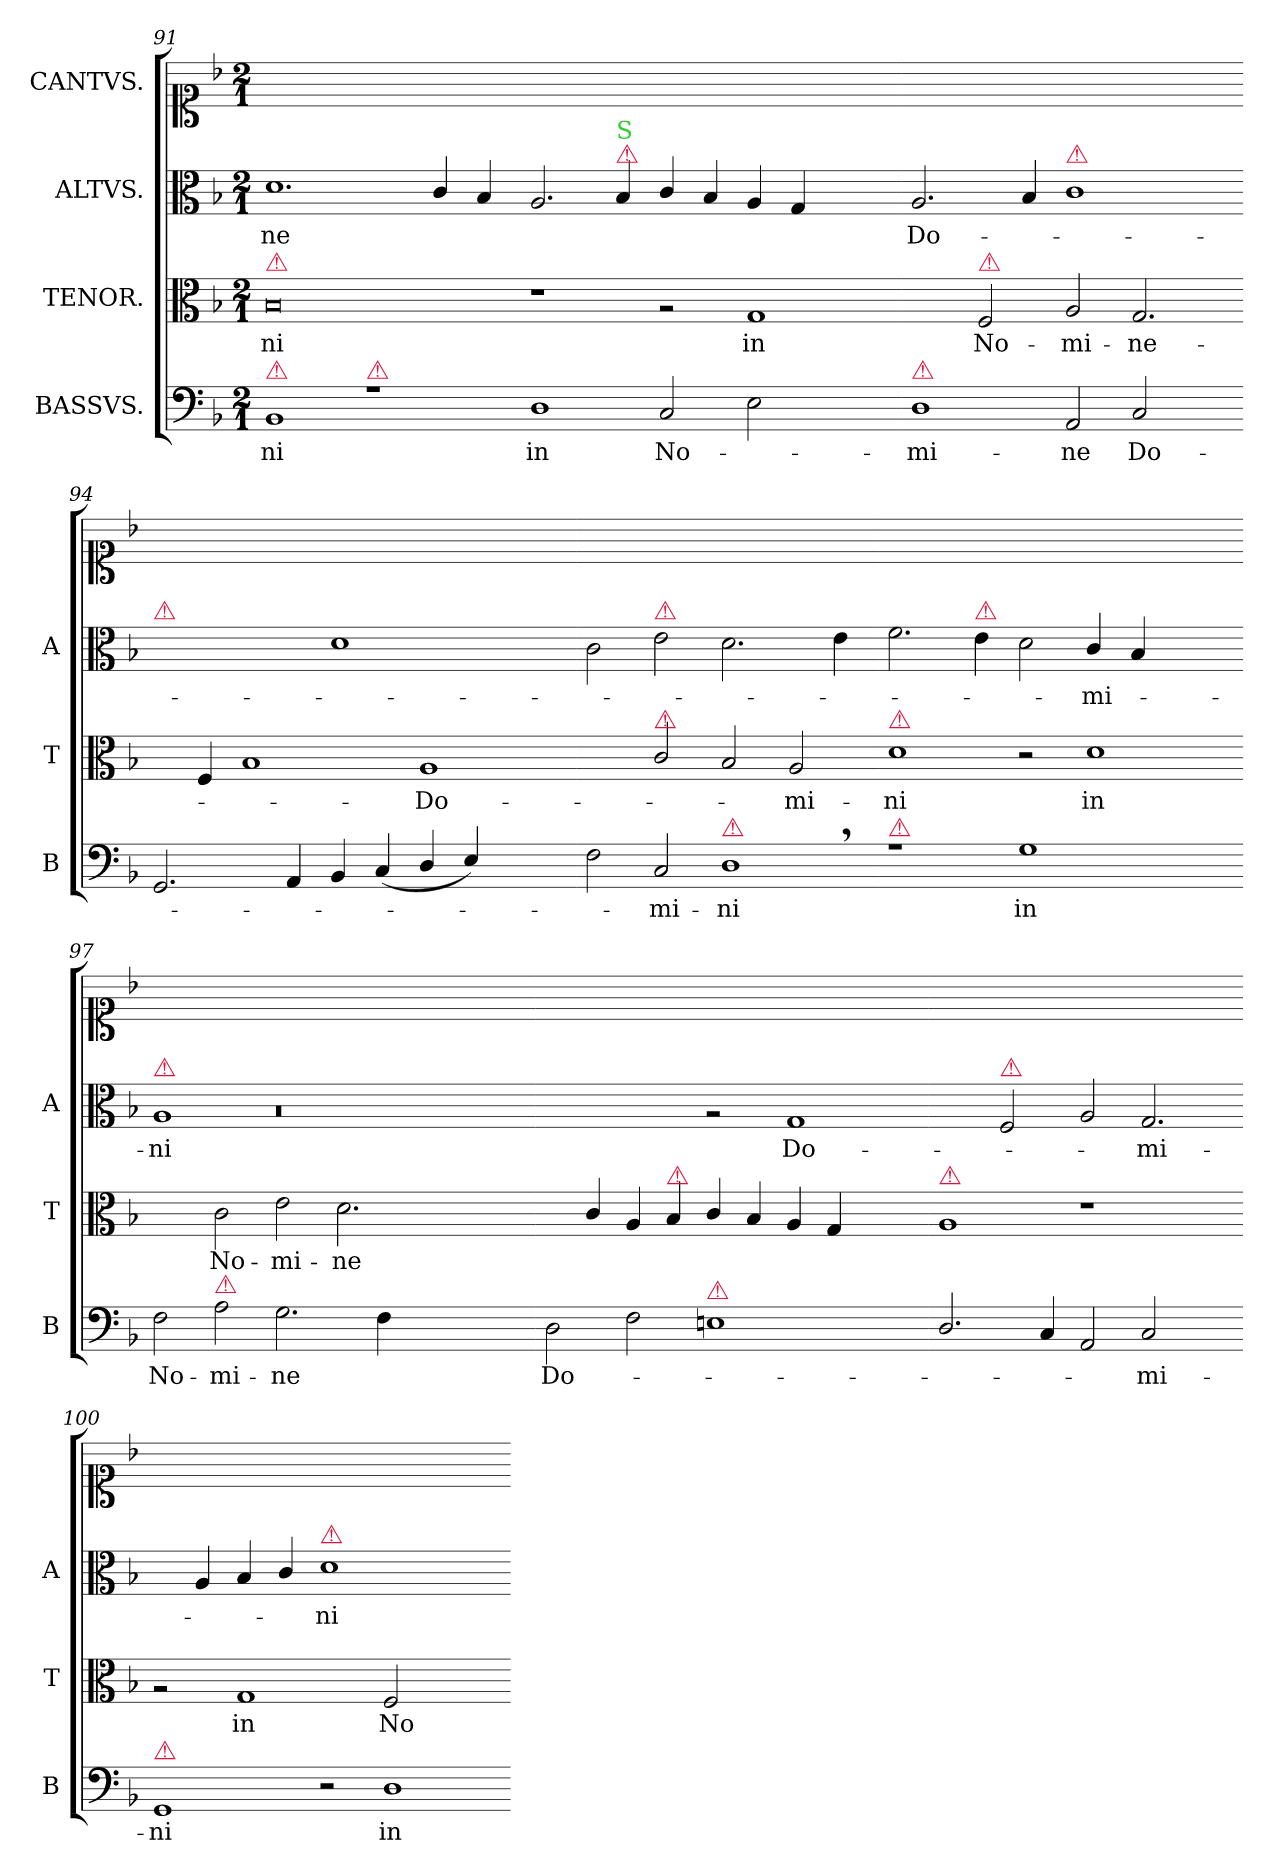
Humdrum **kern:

**kern	**text	**kern	**text	**kern	**text	**kern
*part4	*part4	*part3	*part3	*part2	*part2	*part1
*staff4	*staff4	*staff3	*staff3	*staff2	*staff2	*staff1
*I"BASSVS.	*	*I"TENOR.	*	*I"ALTVS.	*	*I"CANTVS.
*I'B	*	*I'T	*	*I'A	*	*
*clefF4	*	*clefC3	*	*clefC3	*	*clefC1
*k[b-]	*	*k[b-]	*	*k[b-]	*	*k[b-]
*F:	*	*F:	*	*F:	*	*F:
*M2/1	*	*M2/1	*	*M2/1	*	*M2/1
=91	=91	=91	=91	=91	=91	=91
!	!	!LO:TX:a:color=crimson:t=⚠	!	!	!	!
!LO:TX:a:color=crimson:t=⚠	!	!	!	!	!	!
1BB-	-ni	0B-	-ni	1.d	-ne	0ryy
!LO:TX:a:color=crimson:t=⚠	!	!	!	!	!	!
1rA	.	.	.	.	.	.
.	.	.	.	4c/	.	.
.	.	.	.	4B-/	.	.
=92-	=92-	=92-	=92-	=92-	=92-	=92-
1D	in	1r	.	2.A/	.	0ryy
!	!	!	!	!LO:TX:a:color=crimson:t=⚠	!	!
!	!	!	!	!LO:TX:a:color=limegreen:t=S	!	!
.	.	.	.	4B-/	.	.
2C/	No-	2rA	.	4c/	.	.
.	.	.	.	4B-/	.	.
2E\	.	1G/	in	4A/	.	.
.	.	.	.	4G/	.	.
2ryy	.	.	.	2ryy	.	2ryy
=93-	=93-	=93-	=93-	=93-	=93-	=93-
!LO:TX:a:color=crimson:t=⚠	!	!	!	!	!	!
1D	-mi-	2ryy	.	2.A/	Do-	0ryy
!	!	!LO:TX:a:color=crimson:t=⚠	!	!	!	!
.	.	2F/	No-	.	.	.
.	.	.	.	4B-/	.	.
!	!	!	!	!LO:TX:a:color=crimson:t=⚠	!	!
2AA/	-ne	2A/	-mi-	1c	.	.
2C/	Do-	2.G/	-ne-	.	.	.
4ryy	.	.	.	4ryy	.	4ryy
=94-	=94-	=94-	=94-	=94-	=94-	=94-
!	!	!	!	!LO:TX:a:color=crimson:t=⚠	!	!
2.GG/	.	4ryy	.	1ryy	.	0ryy
.	.	4F/	.	.	.	.
.	.	1B-	.	.	.	.
4AA/	.	.	.	.	.	.
4BB-/	.	.	.	1d	.	.
(4C/	.	.	.	.	.	.
4D/	.	1A/	-Do-	.	.	.
4E/)	.	.	.	.	.	.
2ryy	.	.	.	2ryy	.	2ryy
=95-	=95-	=95-	=95-	=95-	=95-	=95-
2F\	.	2ryy	.	2c\	.	0ryy
!	!	!	!	!LO:TX:a:color=crimson:t=⚠	!	!
!	!	!LO:TX:a:color=crimson:t=⚠	!	!	!	!
2C/	-mi-	2c/	.	2e\	.	.
!LO:TX:a:color=crimson:t=⚠	!	!	!	!	!	!
1D,	-ni	2B-/	.	2.d\	.	.
.	.	2A/	-mi-	.	.	.
.	.	.	.	4e\	.	.
=96-	=96-	=96-	=96-	=96-	=96-	=96-
!	!	!LO:TX:a:color=crimson:t=⚠	!	!	!	!
!LO:TX:a:color=crimson:t=⚠	!	!	!	!	!	!
1rA	.	1d	-ni	2.f\	.	0ryy
!	!	!	!	!LO:TX:a:color=crimson:t=⚠	!	!
.	.	.	.	4e\	.	.
1G	in	2r	.	2d\	.	.
.	.	1d\	in	4c/	-mi-	.
.	.	.	.	4B-/	.	.
2ryy	.	.	.	2ryy	.	2ryy
=97-	=97-	=97-	=97-	=97-	=97-	=97-
!	!	!	!	!LO:TX:a:color=crimson:t=⚠	!	!
2F\	No-	2ryy	.	1A	-ni	0ryy
!LO:TX:a:color=crimson:t=⚠	!	!	!	!	!	!
2A\	-mi-	2c\	No-	.	.	.
2.G\	-ne	2e\	-mi-	0rA	.	.
.	.	2.d\	-ne	.	.	.
4F\	.	.	.	.	.	.
1ryy	.	.	.	.	.	1ryy
.	.	2.ryy	.	.	.	.
=98-	=98-	=98-	=98-	=98-	=98-	=98-
2D\	Do-	4ryy	.	1ryy	.	0ryy
.	.	4c/	.	.	.	.
2F\	.	4A/	.	.	.	.
!	!	!LO:TX:a:color=crimson:t=⚠	!	!	!	!
.	.	4B-/	.	.	.	.
!LO:TX:a:color=crimson:t=⚠	!	!	!	!	!	!
1En	.	4c/	.	2rA	.	.
.	.	4B-/	.	.	.	.
.	.	4A/	.	1G/	Do-	.
.	.	4G/	.	.	.	.
2ryy	.	2ryy	.	.	.	2ryy
=99-	=99-	=99-	=99-	=99-	=99-	=99-
!	!	!LO:TX:a:color=crimson:t=⚠	!	!	!	!
2.D/	.	1A	.	2ryy	.	0ryy
!	!	!	!	!LO:TX:a:color=crimson:t=⚠	!	!
.	.	.	.	2F/	.	.
4C/	.	.	.	.	.	.
2AA/	.	1r	.	2A/	.	.
2C/	-mi-	.	.	2.G/	-mi-	.
4ryy	.	4ryy	.	.	.	4ryy
=100-	=100-	=100-	=100-	=100-	=100-	=100-
!LO:TX:a:color=crimson:t=⚠	!	!	!	!	!	!
1GG	-ni	2rA	.	4ryy	.	0ryy
.	.	.	.	4A/	.	.
.	.	1G	in	4B-/	.	.
.	.	.	.	4c/	.	.
!	!	!	!	!LO:TX:a:color=crimson:t=⚠	!	!
2r	.	.	.	1d	-ni	.
1D\	in	2F/	No-	.	.	.
.	.	2ryy	.	2ryy	.	2ryy
=-	=-	=-	=-	=-	=-	=-
*-	*-	*-	*-	*-	*-	*-
